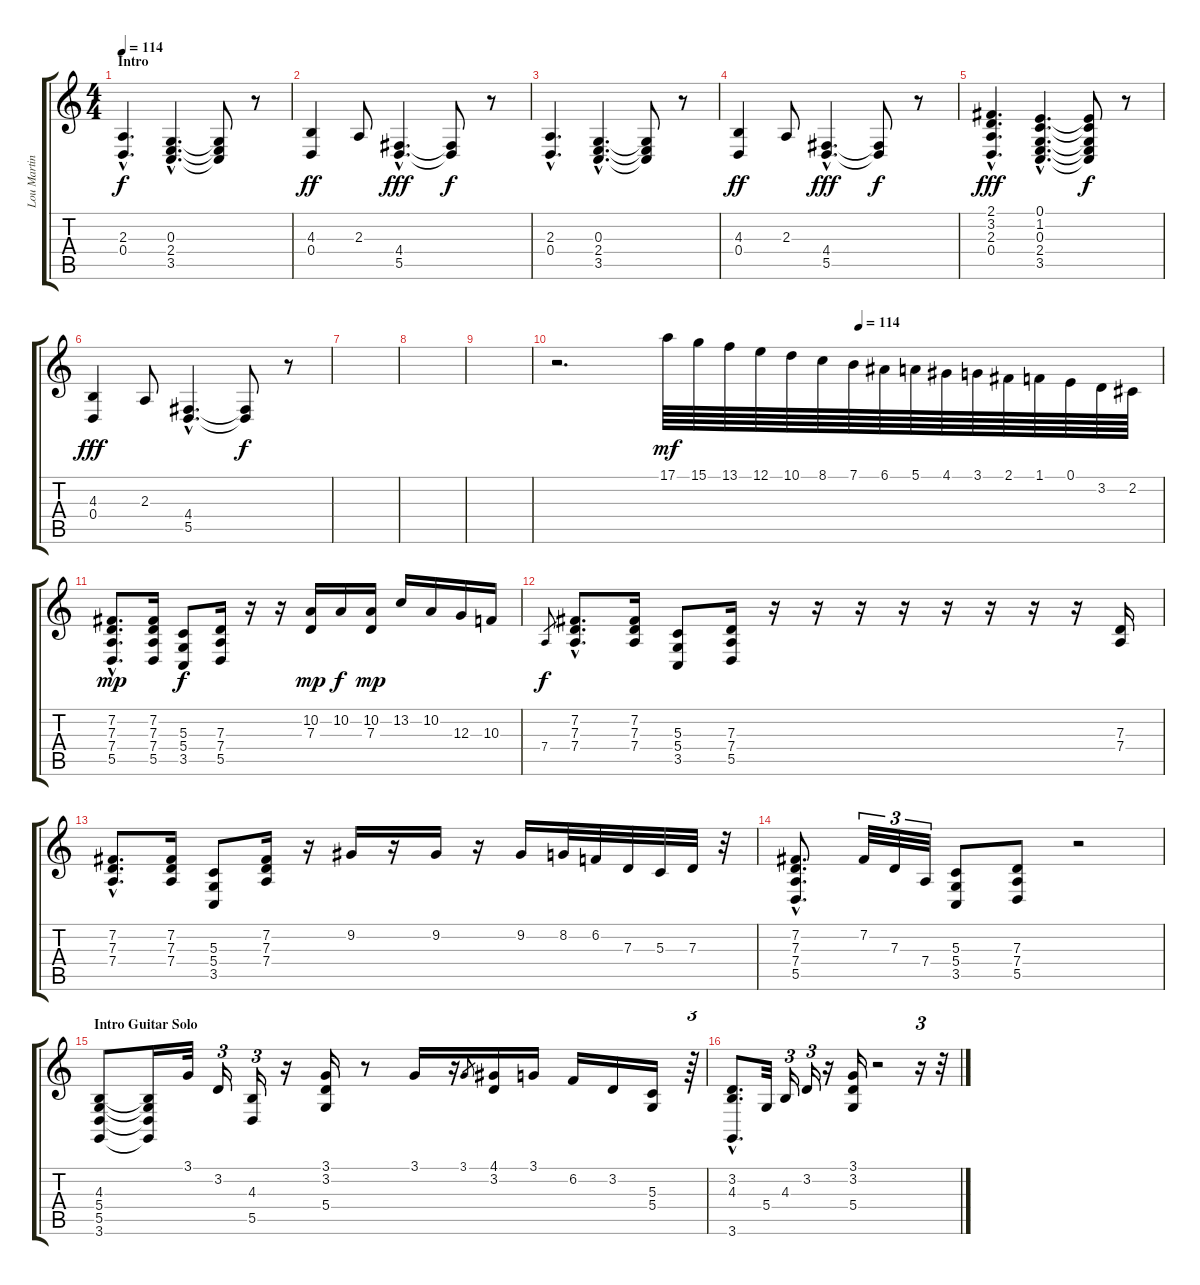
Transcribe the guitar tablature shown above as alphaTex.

\track ("Lou Martin" "Lou Martin") {instrument honkytonkpiano}
\staff {score tabs}
\tuning (E4 B3 G3 D3 A2 E2) {hide}
\ts (4 4)
\section ("" "Intro")
\tempo 114
\tempo 118
\tempo 114
\clef g2
\ks c
(2.3{hac} 0.4{hac}).4{d dy f instrument honkytonkpiano} (0.3{hac} 2.4{hac} 3.5{hac}).4{d} (0.3{t} 2.4{t} 3.5{t}).8 r.8 |
(4.3 0.4).4{dy ff} 2.3.8 (4.4{hac} 5.5{hac}).4{d dy fff} (4.4{t} 5.5{t}).8{dy f} r.8 |
(2.3{hac} 0.4{hac}).4{d} (0.3{hac} 2.4{hac} 3.5{hac}).4{d} (0.3{t} 2.4{t} 3.5{t}).8 r.8 |
(4.3 0.4).4{dy ff} 2.3.8 (4.4{hac} 5.5{hac}).4{d dy fff} (4.4{t} 5.5{t}).8{dy f} r.8 |
(2.1{hac} 3.2{hac} 2.3{hac} 0.4{hac}).4{d dy fff} (0.1{hac} 1.2{hac} 0.3{hac} 2.4{hac} 3.5{hac}).4{d} (0.1{t} 1.2{t} 0.3{t} 2.4{t} 3.5{t}).8{dy f} r.8 |
(4.3 0.4).4{dy fff} 2.3.8 (4.4{hac} 5.5{hac}).4{d} (4.4{t} 5.5{t}).8{dy f} r.8 |
|
|
|
\tempo (114 0.5)
r.2{d} 17.1.64{dy mf} 15.1.64 13.1.64 12.1.64 10.1.64 8.1.64 7.1.64 6.1.64 5.1.64 4.1.64 3.1.64 2.1.64 1.1.64 0.1.64 3.2.64 2.2.64 |
(7.2{hac} 7.3{hac} 7.4{hac} 5.5{hac}).8{d dy mp} (7.2 7.3 7.4 5.5).16 (5.3 5.4 3.5).8{dy f} (7.3 7.4 5.5).16 r.16 r.16 (10.2 7.3).16{dy mp} 10.2.16{dy f} (10.2 7.3).16{dy mp} 13.2.16 10.2.16 12.3.16 10.3.16 |
7.4.8{gr dy f} (7.2{hac} 7.3{hac} 7.4{hac}).8{d} (7.2 7.3 7.4).16 (5.3 5.4 3.5).8 (7.3 7.4 5.5).16 r.16 r.16 r.16 r.16 r.16 r.16 r.16 r.16 (7.3 7.4).16 |
(7.2{hac} 7.3{hac} 7.4{hac}).8{d} (7.2 7.3 7.4).16 (5.3 5.4 3.5).8 (7.2 7.3 7.4).16 r.16 9.2.16 r.16 9.2.16 r.16 9.2.16 8.2.32 6.2.32 7.3.32 5.3.32 7.3.32 r.32 |
(7.2{hac} 7.3{hac} 7.4{hac} 5.5{hac}).8{d} 7.2.32{tu (3 2)} 7.3.32{tu (3 2)} 7.4.32{tu (3 2)} (5.3 5.4 3.5).8 (7.3 7.4 5.5).8 r.2 |
\section ("" "Intro Guitar Solo")
(4.3 5.4 5.5 3.6).8 (4.3{t} 5.4{t} 5.5{t} 3.6{t}).16 3.1.32 3.2.16{tu (3 2)} (4.3 5.5).16{tu (3 2)} r.16 (3.1 3.2 5.4).16 r.8 3.1.16 r.16 3.1.8{gr} (4.1 3.2).16 3.1.16 6.2.16 3.2.16 (5.3 5.4).16 r.64{tu (3 2)} |
(3.2{hac} 4.3{hac} 3.6{hac}).8{d} 5.4.32 4.3.16{tu (3 2)} 3.2.16{tu (3 2)} r.16 (3.1 3.2 5.4).16 r.2 r.16{tu (3 2)} r.32
